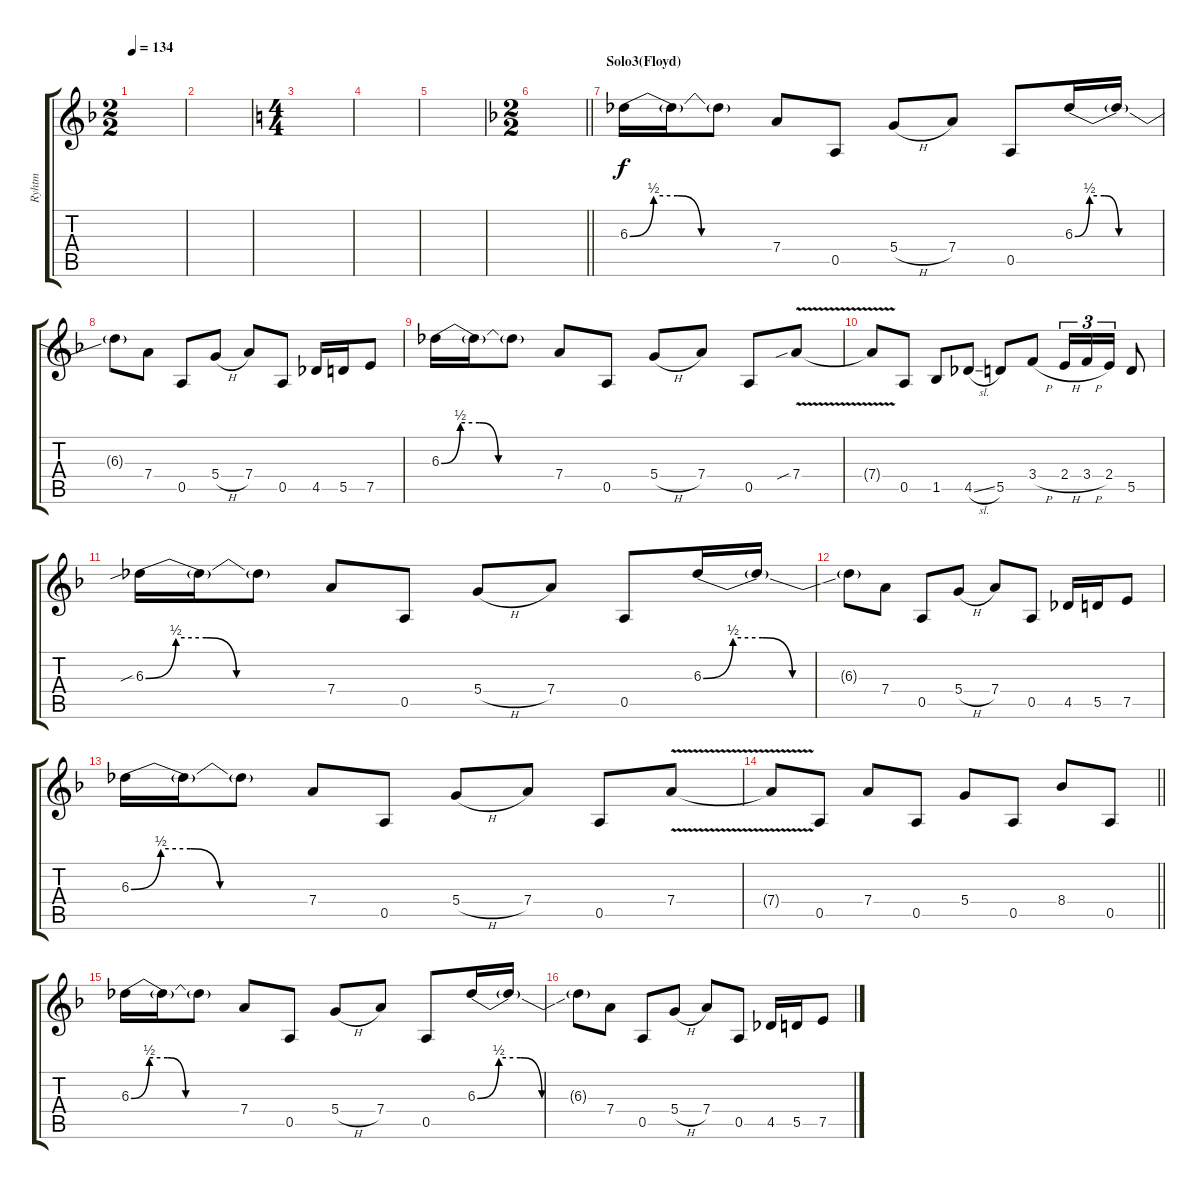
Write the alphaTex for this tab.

\track ("Ryhtm" "Ryhtm") {instrument overdrivenguitar}
\staff {score tabs}
\tuning (E4 B3 G3 D3 A2 E2) {hide}
\ts (2 2)
\tempo 134
\clef g2
\ks f
|
|
\ts (4 4)
\ks c
|
|
|
\ts (2 2)
\barLineRight lightlight
\ks f
|
\section ("" "Solo3(Floyd)")
6.3{be (custom 0 0 10 2 20 2 30 0 60 0)}.16{volume 13} 6.3{t}.16 6.3{t}.8 7.4.8 0.5.8 5.4{h}.8 7.4.8 0.5.8 6.3{be (custom 0 0 10 2 20 2 30 0 60 0)}.16 6.3{t}.16 |
6.3{t}.8 7.4.8 0.5.8 5.4{h}.8 7.4.8 0.5.8 4.5.16 5.5.16 7.5.8 |
6.3{be (custom 0 0 10 2 20 2 30 0 60 0)}.16 6.3{t}.16 6.3{t}.8 7.4.8 0.5.8 5.4{h}.8 7.4.8 0.5.8 7.4{v sib}.8 |
7.4{t}.8 0.5.8 1.5.8 4.5{sl}.8 5.5.8 3.4{h}.8 2.4{h}.16{tu (3 2)} 3.4{h}.16{tu (3 2)} 2.4.16{tu (3 2)} 5.5.8 |
6.3{be (custom 0 0 10 2 20 2 30 0 60 0) sib}.16 6.3{t}.16 6.3{t}.8 7.4.8 0.5.8 5.4{h}.8 7.4.8 0.5.8 6.3{be (custom 0 0 10 2 20 2 30 0 60 0)}.16 6.3{t}.16 |
6.3{t}.8 7.4.8 0.5.8 5.4{h}.8 7.4.8 0.5.8 4.5.16 5.5.16 7.5.8 |
6.3{be (custom 0 0 10 2 20 2 30 0 60 0)}.16 6.3{t}.16 6.3{t}.8 7.4.8 0.5.8 5.4{h}.8 7.4.8 0.5.8 7.4{v}.8 |
\barLineRight lightlight
7.4{t}.8 0.5.8 7.4.8 0.5.8 5.4.8 0.5.8 8.4.8 0.5.8 |
6.3{be (custom 0 0 10 2 20 2 30 0 60 0)}.16 6.3{t}.16 6.3{t}.8 7.4.8 0.5.8 5.4{h}.8 7.4.8 0.5.8 6.3{be (custom 0 0 10 2 20 2 30 0 60 0)}.16 6.3{t}.16 |
6.3{t}.8 7.4.8 0.5.8 5.4{h}.8 7.4.8 0.5.8 4.5.16 5.5.16 7.5.8
